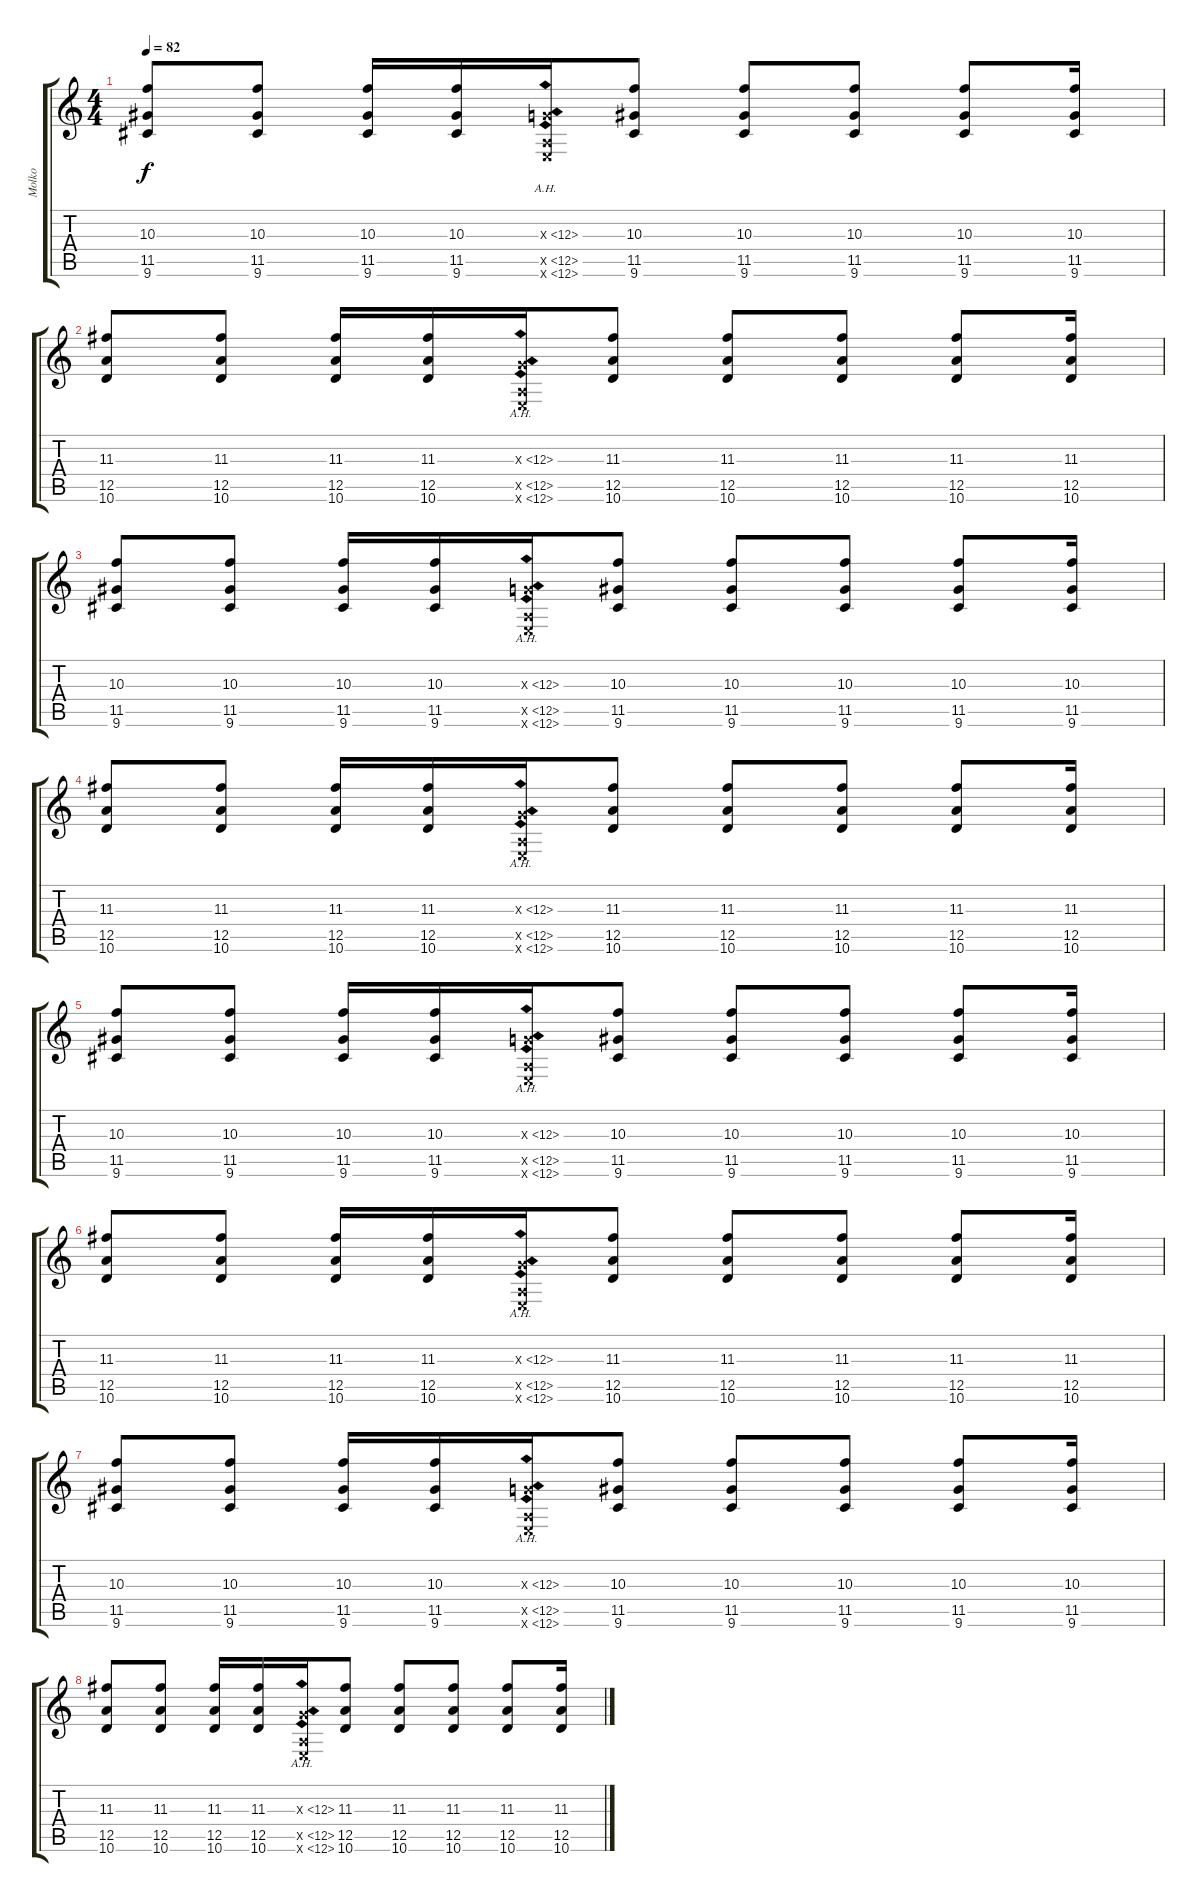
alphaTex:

\track ("Molko" "Molko") {instrument electricguitarclean}
\staff {score tabs}
\tuning (E4 B3 G3 D3 A2 E2) {hide}
\ts (4 4)
\tempo 82
\clef g2
\ks c
(10.3 11.5 9.6).8{dy f instrument overdrivenguitar} (10.3 11.5 9.6).8{instrument overdrivenguitar} (10.3 11.5 9.6).16{instrument overdrivenguitar} (10.3 11.5 9.6).16{instrument overdrivenguitar} (0.3{ah 12 x} 0.5{ah 12 x} 0.6{ah 12 x}).16 (10.3 11.5 9.6).8{instrument overdrivenguitar} (10.3 11.5 9.6).8{instrument overdrivenguitar} (10.3 11.5 9.6).8{instrument overdrivenguitar} (10.3 11.5 9.6).8{instrument overdrivenguitar} (10.3 11.5 9.6).16{instrument overdrivenguitar} |
(11.3 12.5 10.6).8{instrument overdrivenguitar} (11.3 12.5 10.6).8{instrument overdrivenguitar} (11.3 12.5 10.6).16{instrument overdrivenguitar} (11.3 12.5 10.6).16{instrument overdrivenguitar} (0.3{ah 12 x} 0.5{ah 12 x} 0.6{ah 12 x}).16 (11.3 12.5 10.6).8{instrument overdrivenguitar} (11.3 12.5 10.6).8{instrument overdrivenguitar} (11.3 12.5 10.6).8{instrument overdrivenguitar} (11.3 12.5 10.6).8{instrument overdrivenguitar} (11.3 12.5 10.6).16{instrument overdrivenguitar} |
(10.3 11.5 9.6).8{instrument overdrivenguitar} (10.3 11.5 9.6).8{instrument overdrivenguitar} (10.3 11.5 9.6).16{instrument overdrivenguitar} (10.3 11.5 9.6).16{instrument overdrivenguitar} (0.3{ah 12 x} 0.5{ah 12 x} 0.6{ah 12 x}).16 (10.3 11.5 9.6).8{instrument overdrivenguitar} (10.3 11.5 9.6).8{instrument overdrivenguitar} (10.3 11.5 9.6).8{instrument overdrivenguitar} (10.3 11.5 9.6).8{instrument overdrivenguitar} (10.3 11.5 9.6).16{instrument overdrivenguitar} |
(11.3 12.5 10.6).8{instrument overdrivenguitar} (11.3 12.5 10.6).8{instrument overdrivenguitar} (11.3 12.5 10.6).16{instrument overdrivenguitar} (11.3 12.5 10.6).16{instrument overdrivenguitar} (0.3{ah 12 x} 0.5{ah 12 x} 0.6{ah 12 x}).16 (11.3 12.5 10.6).8{instrument overdrivenguitar} (11.3 12.5 10.6).8{instrument overdrivenguitar} (11.3 12.5 10.6).8{instrument overdrivenguitar} (11.3 12.5 10.6).8{instrument overdrivenguitar} (11.3 12.5 10.6).16{instrument overdrivenguitar} |
(10.3 11.5 9.6).8{instrument overdrivenguitar} (10.3 11.5 9.6).8{instrument overdrivenguitar} (10.3 11.5 9.6).16{instrument overdrivenguitar} (10.3 11.5 9.6).16{instrument overdrivenguitar} (0.3{ah 12 x} 0.5{ah 12 x} 0.6{ah 12 x}).16 (10.3 11.5 9.6).8{instrument overdrivenguitar} (10.3 11.5 9.6).8{instrument overdrivenguitar} (10.3 11.5 9.6).8{instrument overdrivenguitar} (10.3 11.5 9.6).8{instrument overdrivenguitar} (10.3 11.5 9.6).16{instrument overdrivenguitar} |
(11.3 12.5 10.6).8{instrument overdrivenguitar} (11.3 12.5 10.6).8{instrument overdrivenguitar} (11.3 12.5 10.6).16{instrument overdrivenguitar} (11.3 12.5 10.6).16{instrument overdrivenguitar} (0.3{ah 12 x} 0.5{ah 12 x} 0.6{ah 12 x}).16 (11.3 12.5 10.6).8{instrument overdrivenguitar} (11.3 12.5 10.6).8{instrument overdrivenguitar} (11.3 12.5 10.6).8{instrument overdrivenguitar} (11.3 12.5 10.6).8{instrument overdrivenguitar} (11.3 12.5 10.6).16{instrument overdrivenguitar} |
(10.3 11.5 9.6).8{instrument overdrivenguitar} (10.3 11.5 9.6).8{instrument overdrivenguitar} (10.3 11.5 9.6).16{instrument overdrivenguitar} (10.3 11.5 9.6).16{instrument overdrivenguitar} (0.3{ah 12 x} 0.5{ah 12 x} 0.6{ah 12 x}).16 (10.3 11.5 9.6).8{instrument overdrivenguitar} (10.3 11.5 9.6).8{instrument overdrivenguitar} (10.3 11.5 9.6).8{instrument overdrivenguitar} (10.3 11.5 9.6).8{instrument overdrivenguitar} (10.3 11.5 9.6).16{instrument overdrivenguitar} |
(11.3 12.5 10.6).8{instrument overdrivenguitar} (11.3 12.5 10.6).8{instrument overdrivenguitar} (11.3 12.5 10.6).16{instrument overdrivenguitar} (11.3 12.5 10.6).16{instrument overdrivenguitar} (0.3{ah 12 x} 0.5{ah 12 x} 0.6{ah 12 x}).16 (11.3 12.5 10.6).8{instrument overdrivenguitar} (11.3 12.5 10.6).8{instrument overdrivenguitar} (11.3 12.5 10.6).8{instrument overdrivenguitar} (11.3 12.5 10.6).8{instrument overdrivenguitar} (11.3 12.5 10.6).16{instrument overdrivenguitar}
